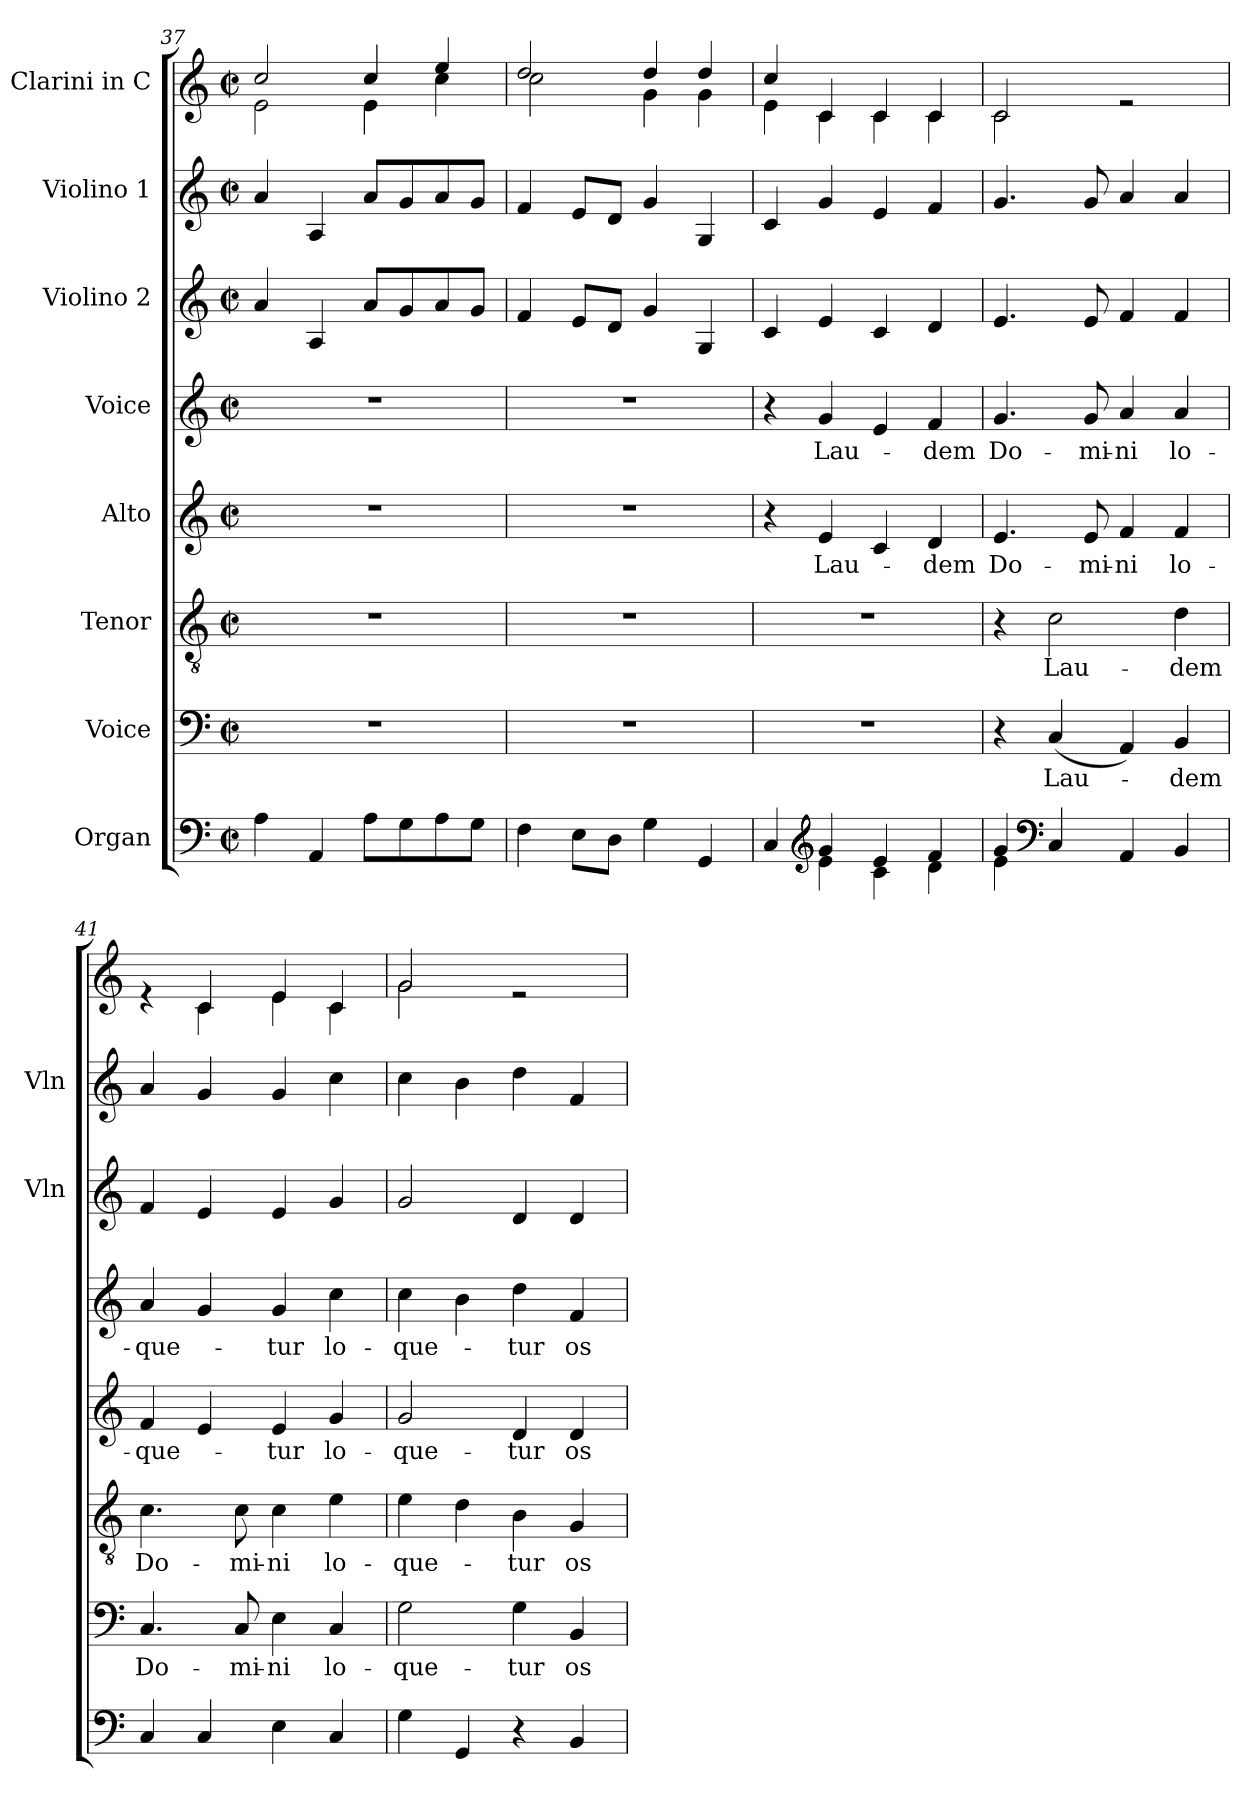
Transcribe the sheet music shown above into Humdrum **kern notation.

**kern	**kern	**text	**kern	**text	**kern	**text	**kern	**text	**kern	**kern	**kern
*part8	*part7	*part7	*part6	*part6	*part5	*part5	*part4	*part4	*part3	*part2	*part1
*staff8	*staff7	*staff7	*staff6	*staff6	*staff5	*staff5	*staff4	*staff4	*staff3	*staff2	*staff1
*I"Organ	*I"Voice	*	*I"Tenor	*	*I"Alto	*	*I"Voice	*	*I"Violino 2	*I"Violino 1	*I"Clarini  in C
*	*	*	*	*	*	*	*	*	*I'Vln	*I'Vln	*
*clefF4	*clefF4	*	*clefGv2	*	*clefG2	*	*clefG2	*	*clefG2	*clefG2	*clefG2
*k[]	*k[]	*	*k[]	*	*k[]	*	*k[]	*	*k[]	*k[]	*k[]
*M2/2	*M2/2	*	*M2/2	*	*M2/2	*	*M2/2	*	*M2/2	*M2/2	*M2/2
*met(c|)	*met(c|)	*	*met(c|)	*	*met(c|)	*	*met(c|)	*	*met(c|)	*met(c|)	*met(c|)
=37	=37	=37	=37	=37	=37	=37	=37	=37	=37	=37	=37
*	*	*	*	*	*	*	*	*	*	*	*^
4A\	1r	.	1r	.	1r	.	1r	.	4a/	4a/	2cc/	2e\
4AA/	.	.	.	.	.	.	.	.	4A/	4A/	.	.
8A\L	.	.	.	.	.	.	.	.	8a/L	8a/L	4cc/	4e\
8G\	.	.	.	.	.	.	.	.	8g/	8g/	.	.
8A\	.	.	.	.	.	.	.	.	8a/	8a/	4ee/	4cc\
8G\J	.	.	.	.	.	.	.	.	8g/J	8g/J	.	.
=38	=38	=38	=38	=38	=38	=38	=38	=38	=38	=38	=38	=38
4F\	1r	.	1r	.	1r	.	1r	.	4f/	4f/	2dd/	2cc\
8E\L	.	.	.	.	.	.	.	.	8e/L	8e/L	.	.
8D\J	.	.	.	.	.	.	.	.	8d/J	8d/J	.	.
4G\	.	.	.	.	.	.	.	.	4g/	4g/	4dd/	4g\
4GG/	.	.	.	.	.	.	.	.	4G/	4G/	4dd/	4g\
=39	=39	=39	=39	=39	=39	=39	=39	=39	=39	=39	=39	=39
*^	*	*	*	*	*	*	*	*	*	*	*	*
4C/	4ryy	1r	.	1r	.	4r	.	4r	.	4c/	4c/	4cc/	4e\
*clefG2	*	*	*	*	*	*	*	*	*	*	*	*	*
!	!	!	!	!	!	!	!LO:LY:b	!	!LO:LY:b	!	!	!	!
4g/	4e\	.	.	.	.	4e/	Lau-	4g/	Lau-	4e/	4g/	4c/	4c\
4e/	4c\	.	.	.	.	4c/	.	4e/	.	4c/	4e/	4c/	4c\
!	!	!	!	!	!	!	!LO:LY:b	!	!LO:LY:b	!	!	!	!
4f/	4d\	.	.	.	.	4d/	-dem	4f/	-dem	4d/	4f/	4c/	4c\
!!LO:PB:g=z	!!
=40	=40	=40	=40	=40	=40	=40	=40	=40	=40	=40	=40	=40	=40
!	!	!	!	!	!	!	!LO:LY:b	!	!LO:LY:b	!	!	!	!
4g/	4e\	4r	.	4r	.	4.e/	Do-	4.g/	Do-	4.e/	4.g/	2c/	2c\
*clefF4	*	*	*	*	*	*	*	*	*	*	*	*	*
!	!	!	!LO:LY:b	!	!LO:LY:b	!	!	!	!	!	!	!	!
4C/	2.ryy	(4C/	Lau-	2c\	Lau-	.	.	.	.	.	.	.	.
!	!	!	!	!	!	!	!LO:LY:b	!	!LO:LY:b	!	!	!	!
.	.	.	.	.	.	8e/	-mi-	8g/	-mi-	8e/	8g/	.	.
!	!	!	!	!	!	!	!LO:LY:b	!	!LO:LY:b	!	!	!	!
4AA/	.	4AA/)	.	.	.	4f/	-ni	4a/	-ni	4f/	4a/	2re	2ryy
!	!	!	!LO:LY:b	!	!LO:LY:b	!	!LO:LY:b	!	!LO:LY:b	!	!	!	!
4BB/	.	4BB/	-dem	4d\	-dem	4f/	lo-	4a/	lo-	4f/	4a/	.	.
*v	*v	*	*	*	*	*	*	*	*	*	*	*	*
=41	=41	=41	=41	=41	=41	=41	=41	=41	=41	=41	=41	=41
!	!	!LO:LY:b	!	!LO:LY:b	!	!LO:LY:b	!	!LO:LY:b	!	!	!	!
4C/	4.C/	Do-	4.c\	Do-	4f/	-que-	4a/	-que-	4f/	4a/	4re	4ryy
4C/	.	.	.	.	4e/	.	4g/	.	4e/	4g/	4c/	4c\
!	!	!LO:LY:b	!	!LO:LY:b	!	!	!	!	!	!	!	!
.	8C/	-mi-	8c\	-mi-	.	.	.	.	.	.	.	.
!	!	!LO:LY:b	!	!LO:LY:b	!	!LO:LY:b	!	!LO:LY:b	!	!	!	!
4E\	4E\	-ni	4c\	-ni	4e/	-tur	4g/	-tur	4e/	4g/	4e/	4e\
!	!	!LO:LY:b	!	!LO:LY:b	!	!LO:LY:b	!	!LO:LY:b	!	!	!	!
4C/	4C/	lo-	4e\	lo-	4g/	lo-	4cc\	lo-	4g/	4cc\	4c/	4c\
=42	=42	=42	=42	=42	=42	=42	=42	=42	=42	=42	=42	=42
!	!	!LO:LY:b	!	!LO:LY:b	!	!LO:LY:b	!	!LO:LY:b	!	!	!	!
4G\	2G\	-que-	4e\	-que-	2g/	-que-	4cc\	-que-	2g/	4cc\	2g/	2g\
4GG/	.	.	4d\	.	.	.	4b\	.	.	4b\	.	.
!	!	!LO:LY:b	!	!LO:LY:b	!	!LO:LY:b	!	!LO:LY:b	!	!	!	!
4r	4G\	-tur	4B\	-tur	4d/	-tur	4dd\	-tur	4d/	4dd\	2re	2ryy
!	!	!LO:LY:b	!	!LO:LY:b	!	!LO:LY:b	!	!LO:LY:b	!	!	!	!
4BB/	4BB/	os	4G/	os	4d/	os	4f/	os	4d/	4f/	.	.
*	*	*	*	*	*	*	*	*	*	*	*v	*v
=	=	=	=	=	=	=	=	=	=	=	=
*-	*-	*-	*-	*-	*-	*-	*-	*-	*-	*-	*-
